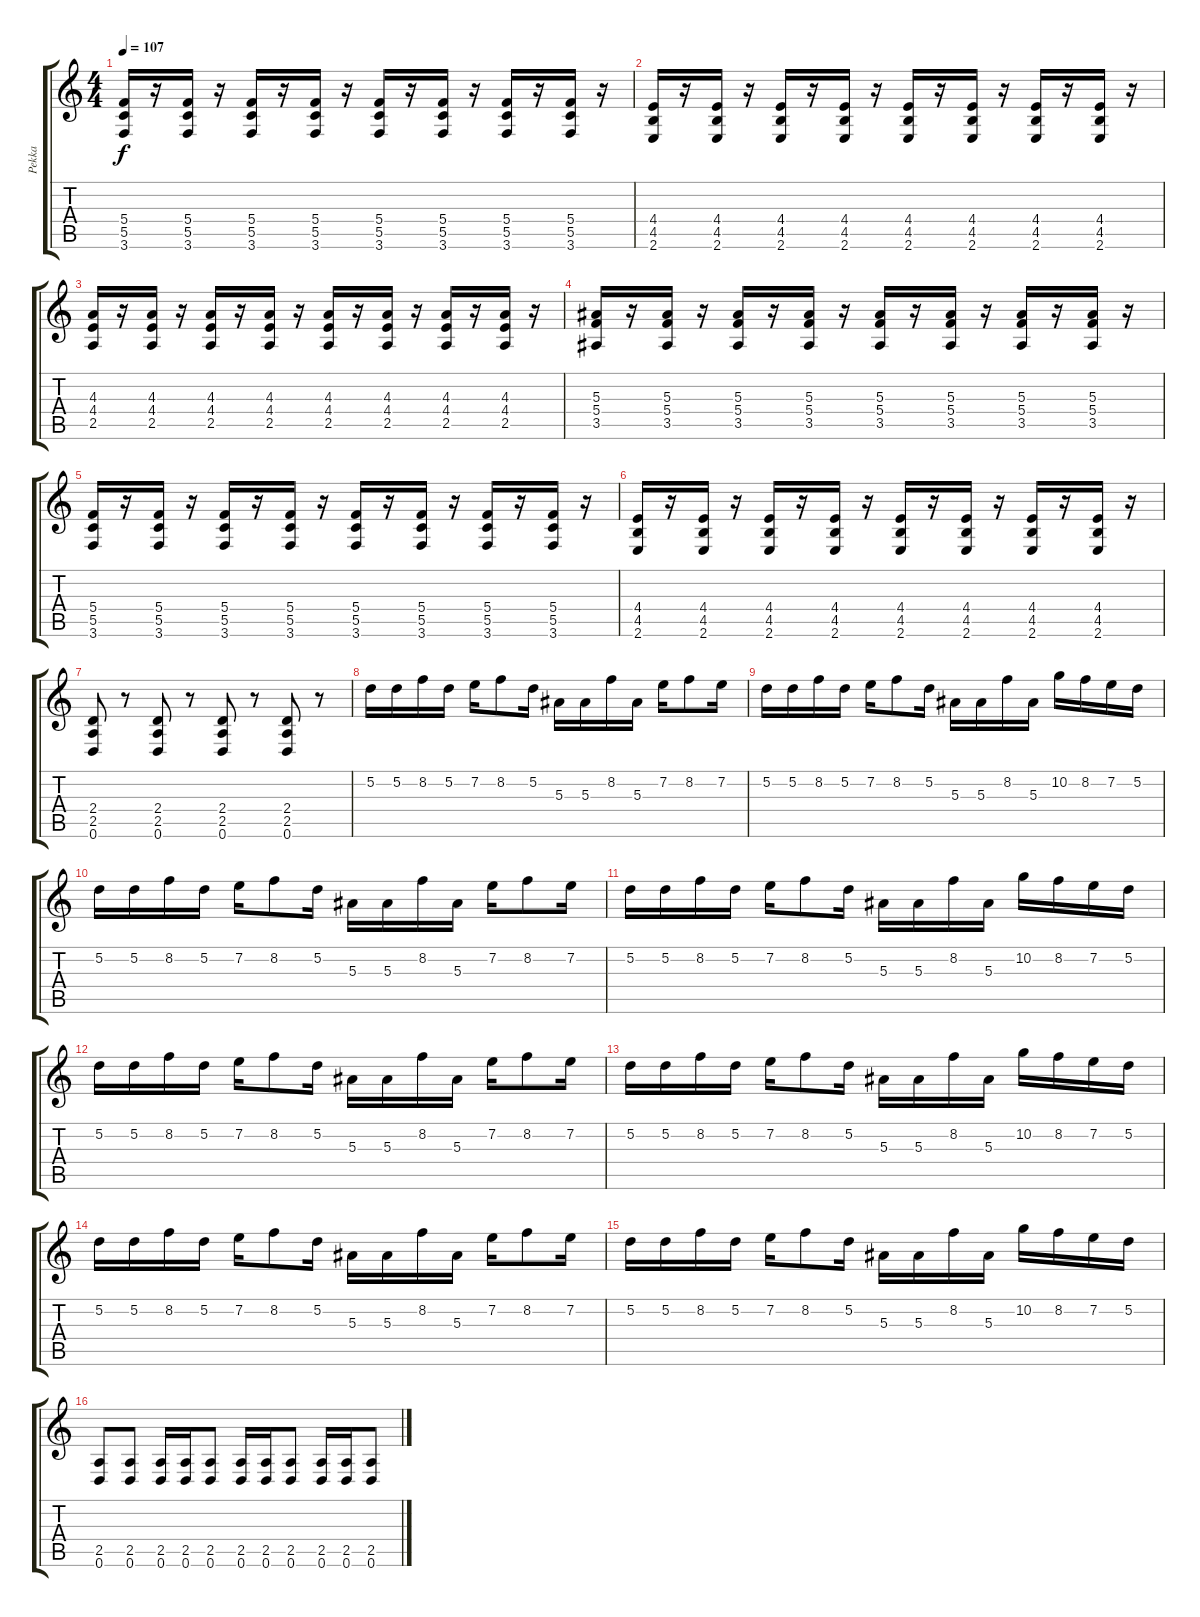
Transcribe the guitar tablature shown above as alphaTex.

\track ("Pekka" "Pekka") {instrument distortionguitar}
\staff {score tabs}
\tuning (D4 A3 F3 C3 G2 D2) {hide}
\ts (4 4)
\tempo 107
\clef g2
\ks c
(5.4 5.5 3.6).16{dy f} r.16 (5.4 5.5 3.6).16 r.16 (5.4 5.5 3.6).16 r.16 (5.4 5.5 3.6).16 r.16 (5.4 5.5 3.6).16 r.16 (5.4 5.5 3.6).16 r.16 (5.4 5.5 3.6).16 r.16 (5.4 5.5 3.6).16 r.16 |
(4.4 4.5 2.6).16 r.16 (4.4 4.5 2.6).16 r.16 (4.4 4.5 2.6).16 r.16 (4.4 4.5 2.6).16 r.16 (4.4 4.5 2.6).16 r.16 (4.4 4.5 2.6).16 r.16 (4.4 4.5 2.6).16 r.16 (4.4 4.5 2.6).16 r.16 |
(4.3 4.4 2.5).16 r.16 (4.3 4.4 2.5).16 r.16 (4.3 4.4 2.5).16 r.16 (4.3 4.4 2.5).16 r.16 (4.3 4.4 2.5).16 r.16 (4.3 4.4 2.5).16 r.16 (4.3 4.4 2.5).16 r.16 (4.3 4.4 2.5).16 r.16 |
(5.3 5.4 3.5).16 r.16 (5.3 5.4 3.5).16 r.16 (5.3 5.4 3.5).16 r.16 (5.3 5.4 3.5).16 r.16 (5.3 5.4 3.5).16 r.16 (5.3 5.4 3.5).16 r.16 (5.3 5.4 3.5).16 r.16 (5.3 5.4 3.5).16 r.16 |
(5.4 5.5 3.6).16 r.16 (5.4 5.5 3.6).16 r.16 (5.4 5.5 3.6).16 r.16 (5.4 5.5 3.6).16 r.16 (5.4 5.5 3.6).16 r.16 (5.4 5.5 3.6).16 r.16 (5.4 5.5 3.6).16 r.16 (5.4 5.5 3.6).16 r.16 |
(4.4 4.5 2.6).16 r.16 (4.4 4.5 2.6).16 r.16 (4.4 4.5 2.6).16 r.16 (4.4 4.5 2.6).16 r.16 (4.4 4.5 2.6).16 r.16 (4.4 4.5 2.6).16 r.16 (4.4 4.5 2.6).16 r.16 (4.4 4.5 2.6).16 r.16 |
(2.4 2.5 0.6).8 r.8 (2.4 2.5 0.6).8 r.8 (2.4 2.5 0.6).8 r.8 (2.4 2.5 0.6).8 r.8 |
5.2.16 5.2.16 8.2.16 5.2.16 7.2.16 8.2.8 5.2.16 5.3.16 5.3.16 8.2.16 5.3.16 7.2.16 8.2.8 7.2.16 |
5.2.16 5.2.16 8.2.16 5.2.16 7.2.16 8.2.8 5.2.16 5.3.16 5.3.16 8.2.16 5.3.16 10.2.16 8.2.16 7.2.16 5.2.16 |
5.2.16 5.2.16 8.2.16 5.2.16 7.2.16 8.2.8 5.2.16 5.3.16 5.3.16 8.2.16 5.3.16 7.2.16 8.2.8 7.2.16 |
5.2.16 5.2.16 8.2.16 5.2.16 7.2.16 8.2.8 5.2.16 5.3.16 5.3.16 8.2.16 5.3.16 10.2.16 8.2.16 7.2.16 5.2.16 |
5.2.16 5.2.16 8.2.16 5.2.16 7.2.16 8.2.8 5.2.16 5.3.16 5.3.16 8.2.16 5.3.16 7.2.16 8.2.8 7.2.16 |
5.2.16 5.2.16 8.2.16 5.2.16 7.2.16 8.2.8 5.2.16 5.3.16 5.3.16 8.2.16 5.3.16 10.2.16 8.2.16 7.2.16 5.2.16 |
5.2.16 5.2.16 8.2.16 5.2.16 7.2.16 8.2.8 5.2.16 5.3.16 5.3.16 8.2.16 5.3.16 7.2.16 8.2.8 7.2.16 |
5.2.16 5.2.16 8.2.16 5.2.16 7.2.16 8.2.8 5.2.16 5.3.16 5.3.16 8.2.16 5.3.16 10.2.16 8.2.16 7.2.16 5.2.16 |
(2.5 0.6).8 (2.5 0.6).8 (2.5 0.6).16 (2.5 0.6).16 (2.5 0.6).8 (2.5 0.6).16 (2.5 0.6).16 (2.5 0.6).8 (2.5 0.6).16 (2.5 0.6).16 (2.5 0.6).8
